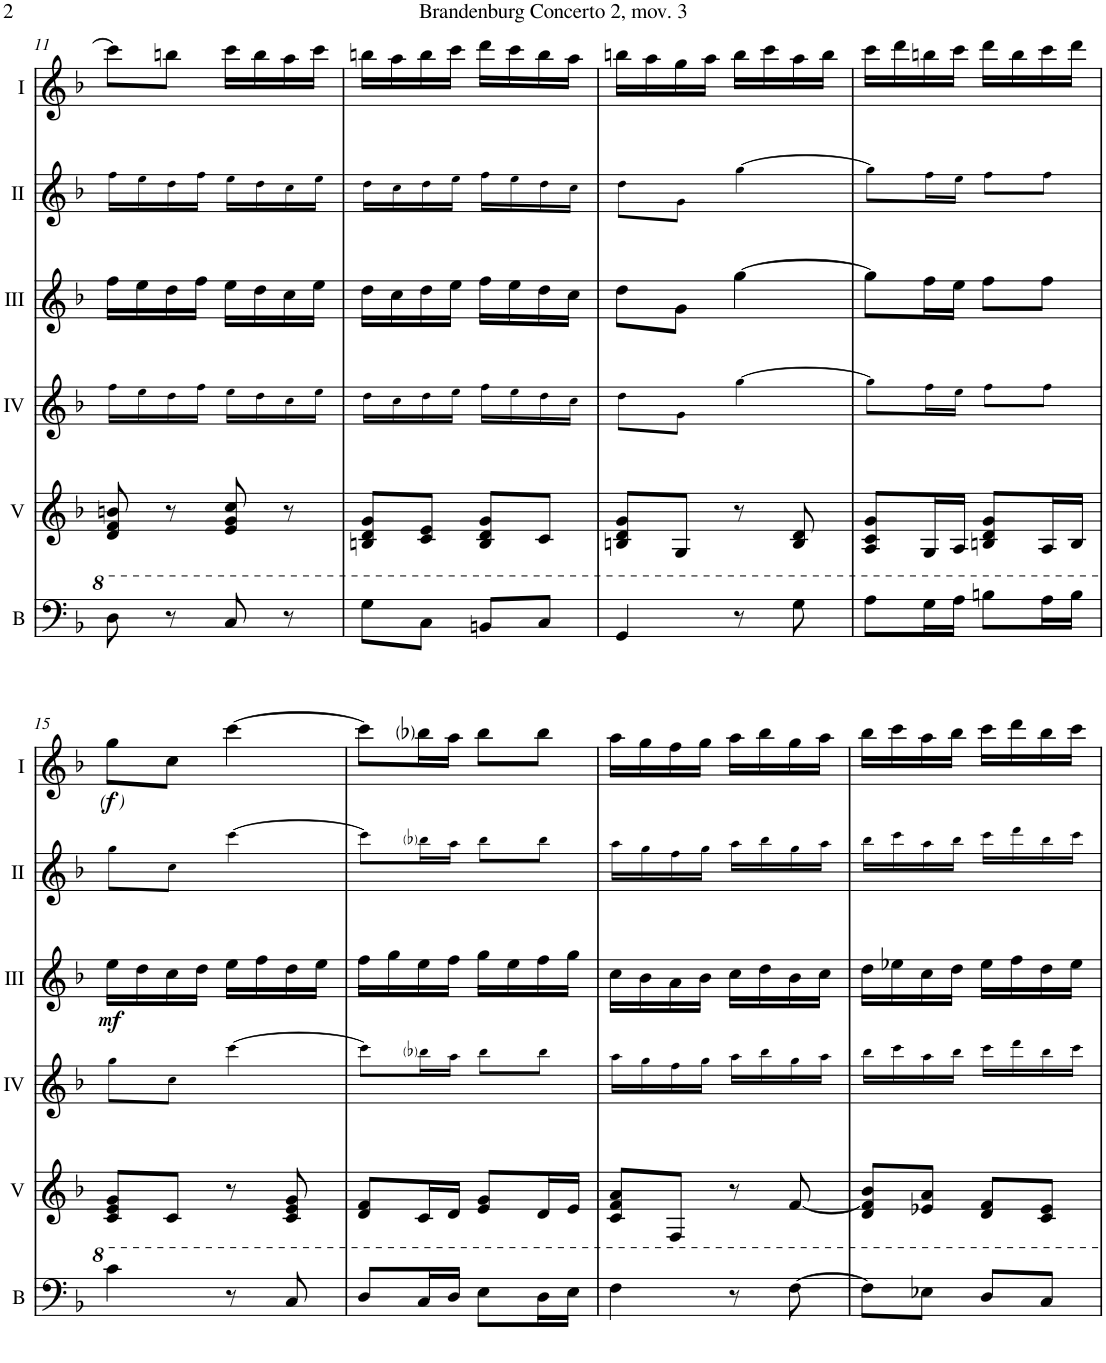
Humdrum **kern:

**kern	**kern	**kern	**kern	**dynam	**kern	**kern	**dynam
*part6	*part5	*part4	*part3	*part3	*part2	*part1	*part1
*staff6	*staff5	*staff4	*staff3	*staff3	*staff2	*staff1	*staff1
*I"Bass	*I"Acc. 5	*I"Acc. 4	*I"Acc. 3	*	*I"Acc. 2	*I"Acc. 1	*
*I'B	*	*	*	*	*	*	*
!!LO:PB:g=z
*clefF4	*clefG2	*clefG2	*clefG2	*	*clefG2	*clefG2	*
*Trd7c12	*	*	*	*	*	*	*
*k[b-]	*k[b-]	*k[b-]	*k[b-]	*	*k[b-]	*k[b-]	*
*M2/4	*M2/4	*M2/4	*M2/4	*	*M2/4	*M2/4	*
=11	=11	=11	=11	=11	=11	=11	=11
8d\	8d/ 8f/ 8bn/	16ff!\LL	16ff\LL	.	16ff!\LL	8ccc\L]	.
.	.	16ee!\	16ee\	.	16ee!\	.	.
8r	8r	16dd!\	16dd\	.	16dd!\	8bbn\J	.
.	.	16ff!\JJ	16ff\JJ	.	16ff!\JJ	.	.
8c/	8e/ 8g/ 8cc/	16ee!\LL	16ee\LL	.	16ee!\LL	16ccc\LL	.
.	.	16dd!\	16dd\	.	16dd!\	16bb\	.
8r	8r	16cc!\	16cc\	.	16cc!\	16aa\	.
.	.	16ee!\JJ	16ee\JJ	.	16ee!\JJ	16ccc\JJ	.
=12	=12	=12	=12	=12	=12	=12	=12
8g\L	8Bn/ 8d/ 8g/L	16dd!\LL	16dd\LL	.	16dd!\LL	16bbn\LL	.
.	.	16cc!\	16cc\	.	16cc!\	16aa\	.
8c\J	8c/ 8e/J	16dd!\	16dd\	.	16dd!\	16bb\	.
.	.	16ee!\JJ	16ee\JJ	.	16ee!\JJ	16ccc\JJ	.
8Bn/L	8B/ 8d/ 8g/L	16ff!\LL	16ff\LL	.	16ff!\LL	16ddd\LL	.
.	.	16ee!\	16ee\	.	16ee!\	16ccc\	.
8c/J	8c/J	16dd!\	16dd\	.	16dd!\	16bb\	.
.	.	16cc!\JJ	16cc\JJ	.	16cc!\JJ	16aa\JJ	.
=13	=13	=13	=13	=13	=13	=13	=13
4G/	8Bn/ 8d/ 8g/L	8dd!\L	8dd\L	.	8dd!\L	16bbn\LL	.
.	.	.	.	.	.	16aa\	.
.	8G/J	8g!\J	8g\J	.	8g!\J	16gg\	.
.	.	.	.	.	.	16aa\JJ	.
8r	8r	[4gg!\	[4gg\	.	[4gg!\	16bb\LL	.
.	.	.	.	.	.	16ccc\	.
8g\	8B/ 8d/	.	.	.	.	16aa\	.
.	.	.	.	.	.	16bb\JJ	.
=14	=14	=14	=14	=14	=14	=14	=14
8a\L	8A/ 8c/ 8g/L	8gg!\L]	8gg\L]	.	8gg!\L]	16ccc\LL	.
.	.	.	.	.	.	16ddd\	.
16g\L	16G/L	16ff!\L	16ff\L	.	16ff!\L	16bbn\	.
16a\JJ	16A/JJ	16ee!\JJ	16ee\JJ	.	16ee!\JJ	16ccc\JJ	.
8bn\L	8Bn/ 8d/ 8g/L	8ff!\L	8ff\L	.	8ff!\L	16ddd\LL	.
.	.	.	.	.	.	16bb\	.
16a\L	16A/L	8ff!\J	8ff\J	.	8ff!\J	16ccc\	.
16b\JJ	16B/JJ	.	.	.	.	16ddd\JJ	.
!!LO:LB:g=z
=15	=15	=15	=15	=15	=15	=15	=15
!	!	!	!	!LO:DY:b	!	!	!LO:DY:b
!	!	!	!	!	!	!	!LO:DY:n=1:b
!	!	!	!	!	!	!	!LO:DY:n=2:b
4cc\	8c/ 8e/ 8g/L	8gg!\L	16ee\LL	mf	8gg!\L	8gg\L	other-dynamics f other-dynamics
.	.	.	16dd\	.	.	.	.
.	8c/J	8cc!\J	16cc\	.	8cc!\J	8cc\J	.
.	.	.	16dd\JJ	.	.	.	.
8r	8r	[4ccc!\	16ee\LL	.	[4ccc!\	[4ccc\	.
.	.	.	16ff\	.	.	.	.
8c/	8c/ 8e/ 8g/	.	16dd\	.	.	.	.
.	.	.	16ee\JJ	.	.	.	.
=16	=16	=16	=16	=16	=16	=16	=16
8d/L	8d/ 8f/L	8ccc!\L]	16ff\LL	.	8ccc!\L]	8ccc\L]	.
.	.	.	16gg\	.	.	.	.
16c/L	16c/L	16bb-i!\L	16ee\	.	16bb-i!\L	16bb-i\L	.
16d/JJ	16d/JJ	16aa!\JJ	16ff\JJ	.	16aa!\JJ	16aa\JJ	.
8e\L	8e/ 8g/L	8bb-!\L	16gg\LL	.	8bb-!\L	8bb-\L	.
.	.	.	16ee\	.	.	.	.
16d\L	16d/L	8bb-!\J	16ff\	.	8bb-!\J	8bb-\J	.
16e\JJ	16e/JJ	.	16gg\JJ	.	.	.	.
=17	=17	=17	=17	=17	=17	=17	=17
4f\	8c/ 8f/ 8a/L	16aa!\LL	16cc\LL	.	16aa!\LL	16aa\LL	.
.	.	16gg!\	16b-\	.	16gg!\	16gg\	.
.	8F/J	16ff!\	16a\	.	16ff!\	16ff\	.
.	.	16gg!\JJ	16b-\JJ	.	16gg!\JJ	16gg\JJ	.
8r	8r	16aa!\LL	16cc\LL	.	16aa!\LL	16aa\LL	.
.	.	16bb-!\	16dd\	.	16bb-!\	16bb-\	.
[8f\	[8f/	16gg!\	16b-\	.	16gg!\	16gg\	.
.	.	16aa!\JJ	16cc\JJ	.	16aa!\JJ	16aa\JJ	.
=18	=18	=18	=18	=18	=18	=18	=18
8f\L]	8d/ 8f/] 8b-/L	16bb-!\LL	16dd\LL	.	16bb-!\LL	16bb-\LL	.
.	.	16ccc!\	16ee-X\	.	16ccc!\	16ccc\	.
8e-X\J	8e-X/ 8a/J	16aa!\	16cc\	.	16aa!\	16aa\	.
.	.	16bb-!\JJ	16dd\JJ	.	16bb-!\JJ	16bb-\JJ	.
8d/L	8d/ 8f/L	16ccc!\LL	16ee-\LL	.	16ccc!\LL	16ccc\LL	.
.	.	16ddd!\	16ff\	.	16ddd!\	16ddd\	.
8c/J	8c/ 8e-/J	16bb-!\	16dd\	.	16bb-!\	16bb-\	.
.	.	16ccc!\JJ	16ee-\JJ	.	16ccc!\JJ	16ccc\JJ	.
=	=	=	=	=	=	=	=
*-	*-	*-	*-	*-	*-	*-	*-
